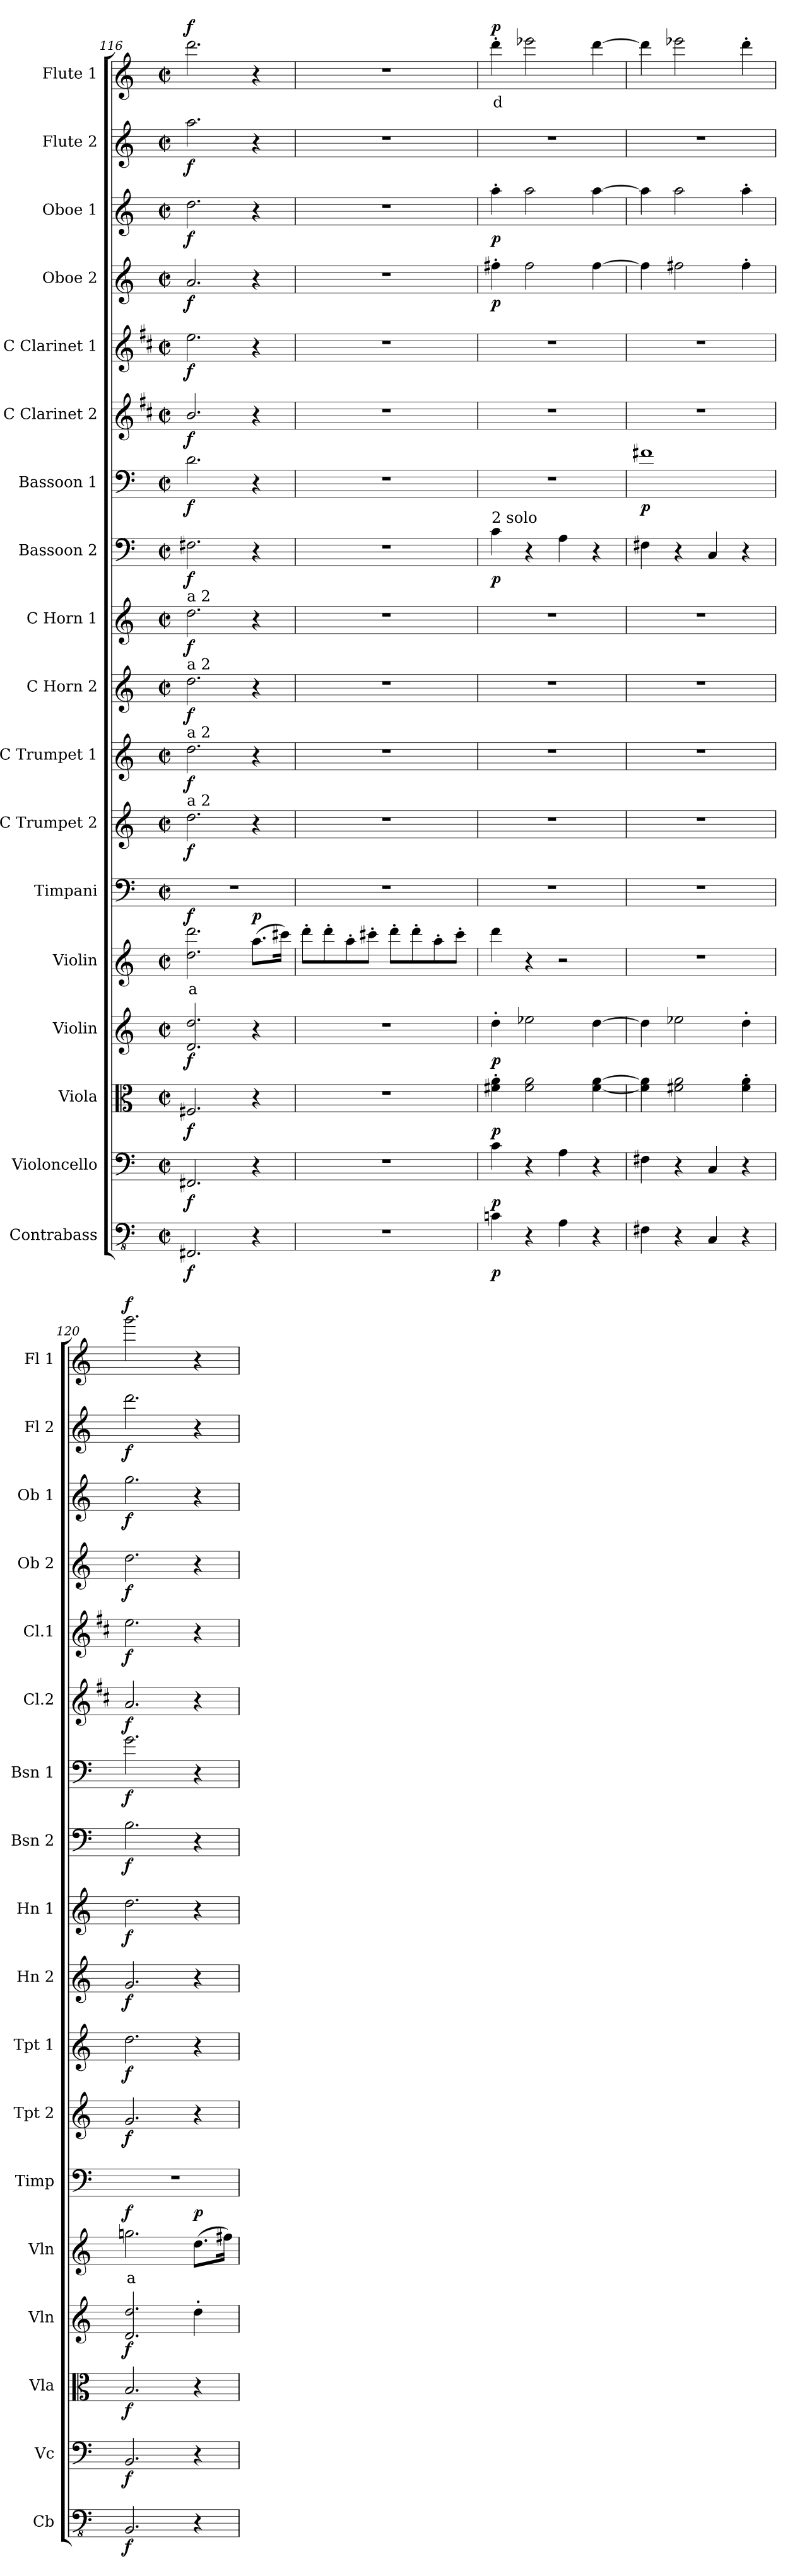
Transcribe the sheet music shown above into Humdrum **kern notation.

**kern	**dynam	**kern	**dynam	**kern	**dynam	**kern	**dynam	**kern	**text	**dynam	**kern	**kern	**dynam	**kern	**dynam	**kern	**dynam	**kern	**dynam	**kern	**dynam	**kern	**dynam	**kern	**dynam	**kern	**dynam	**kern	**dynam	**kern	**dynam	**kern	**dynam	**kern	**text	**dynam
*part18	*part18	*part17	*part17	*part16	*part16	*part15	*part15	*part14	*part14	*part14	*part13	*part12	*part12	*part11	*part11	*part10	*part10	*part9	*part9	*part8	*part8	*part7	*part7	*part6	*part6	*part5	*part5	*part4	*part4	*part3	*part3	*part2	*part2	*part1	*part1	*part1
*staff18	*staff18	*staff17	*staff17	*staff16	*staff16	*staff15	*staff15	*staff14	*staff14	*staff14	*staff13	*staff12	*staff12	*staff11	*staff11	*staff10	*staff10	*staff9	*staff9	*staff8	*staff8	*staff7	*staff7	*staff6	*staff6	*staff5	*staff5	*staff4	*staff4	*staff3	*staff3	*staff2	*staff2	*staff1	*staff1	*staff1
*I"Contrabass	*	*I"Violoncello	*	*I"Viola	*	*I"Violin	*	*I"Violin	*	*	*I"Timpani	*I"C Trumpet 2	*	*I"C Trumpet 1	*	*I"C Horn 2	*	*I"C Horn 1	*	*I"Bassoon 2	*	*I"Bassoon 1	*	*I"C Clarinet 2	*	*I"C Clarinet 1	*	*I"Oboe 2	*	*I"Oboe 1	*	*I"Flute 2	*	*I"Flute 1	*	*
*I'Cb	*	*I'Vc	*	*I'Vla	*	*I'Vln	*	*I'Vln	*	*	*I'Timp	*I'Tpt 2	*	*I'Tpt 1	*	*I'Hn 2	*	*I'Hn 1	*	*I'Bsn 2	*	*I'Bsn 1	*	*I'Cl.2	*	*I'Cl.1	*	*I'Ob 2	*	*I'Ob 1	*	*I'Fl 2	*	*I'Fl 1	*	*
*clefFv4	*	*clefF4	*	*clefC3	*	*clefG2	*	*clefG2	*	*	*clefF4	*clefG2	*	*clefG2	*	*clefG2	*	*clefG2	*	*clefF4	*	*clefF4	*	*clefG2	*	*clefG2	*	*clefG2	*	*clefG2	*	*clefG2	*	*clefG2	*	*
*	*	*	*	*	*	*	*	*	*	*	*	*	*	*	*	*ITrd7c12	*	*ITrd7c12	*	*	*	*	*	*ITrd1c2	*	*ITrd1c2	*	*	*	*	*	*	*	*	*	*
*k[]	*	*k[]	*	*k[]	*	*k[]	*	*k[]	*	*	*k[]	*k[]	*	*k[]	*	*k[]	*	*k[]	*	*k[]	*	*k[]	*	*k[]	*	*k[]	*	*k[]	*	*k[]	*	*k[]	*	*k[]	*	*
*M2/2	*	*M2/2	*	*M2/2	*	*M2/2	*	*M2/2	*	*	*M2/2	*M2/2	*	*M2/2	*	*M2/2	*	*M2/2	*	*M2/2	*	*M2/2	*	*M2/2	*	*M2/2	*	*M2/2	*	*M2/2	*	*M2/2	*	*M2/2	*	*
*met(c|)	*	*met(c|)	*	*met(c|)	*	*met(c|)	*	*met(c|)	*	*	*met(c|)	*met(c|)	*	*met(c|)	*	*met(c|)	*	*met(c|)	*	*met(c|)	*	*met(c|)	*	*met(c|)	*	*met(c|)	*	*met(c|)	*	*met(c|)	*	*met(c|)	*	*met(c|)	*	*
=116	=116	=116	=116	=116	=116	=116	=116	=116	=116	=116	=116	=116	=116	=116	=116	=116	=116	=116	=116	=116	=116	=116	=116	=116	=116	=116	=116	=116	=116	=116	=116	=116	=116	=116	=116	=116
!	!	!	!	!	!	!	!	!	!	!	!	!	!	!	!	!	!	!LO:TX:a:t=a 2	!	!	!	!	!	!	!	!	!	!	!	!	!	!	!	!	!	!
!	!	!	!	!	!	!	!	!	!	!	!	!	!	!	!	!LO:TX:a:t=a 2	!	!	!	!	!	!	!	!	!	!	!	!	!	!	!	!	!	!	!	!
!	!	!	!	!	!	!	!	!	!	!	!	!	!	!LO:TX:a:t=a 2	!	!	!	!	!	!	!	!	!	!	!	!	!	!	!	!	!	!	!	!	!	!
!	!	!	!	!	!	!	!	!	!	!	!	!LO:TX:a:t=a 2	!	!	!	!	!	!	!	!	!	!	!	!	!	!	!	!	!	!	!	!	!	!	!	!
!	!LO:DY:b	!	!LO:DY:b	!	!LO:DY:b	!	!LO:DY:b	!	!LO:LY:b:color=#FF0000	!LO:DY:b	!	!	!LO:DY:b	!	!LO:DY:b	!	!LO:DY:b	!	!LO:DY:b	!	!LO:DY:b	!	!LO:DY:b	!	!LO:DY:b	!	!LO:DY:b	!	!LO:DY:b	!	!LO:DY:b	!	!LO:DY:b	!	!	!LO:DY:b
2.FFF#X/	f	2.FF#X/	f	2.F#X/	f	2.d/ 2.dd/	f	2.dd\ 2.ddd\	a	f	1r	2.dd\	f	2.dd\	f	2.d\	f	2.d\	f	2.F#X\	f	2.d\	f	2.a/	f	2.dd\	f	2.a/	f	2.dd\	f	2.aa\	f	2.ddd\	.	f
!	!	!	!	!	!	!	!	!	!	!LO:DY:b	!	!	!	!	!	!	!	!	!	!	!	!	!	!	!	!	!	!	!	!	!	!	!	!	!	!
4r	.	4r	.	4r	.	4r	.	(>8.aa\L	.	p	.	4r	.	4r	.	4r	.	4r	.	4r	.	4r	.	4r	.	4r	.	4r	.	4r	.	4r	.	4r	.	.
.	.	.	.	.	.	.	.	16ccc#X\Jk)	.	.	.	.	.	.	.	.	.	.	.	.	.	.	.	.	.	.	.	.	.	.	.	.	.	.	.	.
=117	=117	=117	=117	=117	=117	=117	=117	=117	=117	=117	=117	=117	=117	=117	=117	=117	=117	=117	=117	=117	=117	=117	=117	=117	=117	=117	=117	=117	=117	=117	=117	=117	=117	=117	=117	=117
1r	.	1r	.	1r	.	1r	.	8ddd'\L	.	.	1r	1r	.	1r	.	1r	.	1r	.	1r	.	1r	.	1r	.	1r	.	1r	.	1r	.	1r	.	1r	.	.
.	.	.	.	.	.	.	.	8ddd'\	.	.	.	.	.	.	.	.	.	.	.	.	.	.	.	.	.	.	.	.	.	.	.	.	.	.	.	.
.	.	.	.	.	.	.	.	8aa'\	.	.	.	.	.	.	.	.	.	.	.	.	.	.	.	.	.	.	.	.	.	.	.	.	.	.	.	.
.	.	.	.	.	.	.	.	8ccc#X'\J	.	.	.	.	.	.	.	.	.	.	.	.	.	.	.	.	.	.	.	.	.	.	.	.	.	.	.	.
.	.	.	.	.	.	.	.	8ddd'\L	.	.	.	.	.	.	.	.	.	.	.	.	.	.	.	.	.	.	.	.	.	.	.	.	.	.	.	.
.	.	.	.	.	.	.	.	8ddd'\	.	.	.	.	.	.	.	.	.	.	.	.	.	.	.	.	.	.	.	.	.	.	.	.	.	.	.	.
.	.	.	.	.	.	.	.	8aa'\	.	.	.	.	.	.	.	.	.	.	.	.	.	.	.	.	.	.	.	.	.	.	.	.	.	.	.	.
.	.	.	.	.	.	.	.	8ccc#'\J	.	.	.	.	.	.	.	.	.	.	.	.	.	.	.	.	.	.	.	.	.	.	.	.	.	.	.	.
=118	=118	=118	=118	=118	=118	=118	=118	=118	=118	=118	=118	=118	=118	=118	=118	=118	=118	=118	=118	=118	=118	=118	=118	=118	=118	=118	=118	=118	=118	=118	=118	=118	=118	=118	=118	=118
!	!	!	!	!	!	!	!	!	!	!	!	!	!	!	!	!	!	!	!	!LO:TX:a:t=2 solo	!	!	!	!	!	!	!	!	!	!	!	!	!	!	!	!
!	!LO:DY:b	!	!LO:DY:b	!	!LO:DY:b	!	!LO:DY:b	!	!	!	!	!	!	!	!	!	!	!	!	!	!LO:DY:b	!	!	!	!	!	!	!	!LO:DY:b	!	!LO:DY:b	!	!	!	!LO:LY:b:color=#FF0000	!LO:DY:b
4Cn\	p	4c\	p	4f#X\' 4a\'	p	4dd'\	p	4ddd\	.	.	1r	1r	.	1r	.	1r	.	1r	.	4c\	p	1r	.	1r	.	1r	.	4ff#X'\	p	4aa'\	p	1r	.	4ddd'\	d	p
4r	.	4r	.	2f#\ 2a\	.	2ee-X\	.	4r	.	.	.	.	.	.	.	.	.	.	.	4r	.	.	.	.	.	.	.	2ff#\	.	2aa\	.	.	.	2eee-X\	.	.
4AA\	.	4A\	.	.	.	.	.	2r	.	.	.	.	.	.	.	.	.	.	.	4A\	.	.	.	.	.	.	.	.	.	.	.	.	.	.	.	.
4r	.	4r	.	[4f#\ [4a\	.	[4dd\	.	.	.	.	.	.	.	.	.	.	.	.	.	4r	.	.	.	.	.	.	.	[4ff#\	.	[4aa\	.	.	.	[4ddd\	.	.
!!LO:PB:g=z
=119	=119	=119	=119	=119	=119	=119	=119	=119	=119	=119	=119	=119	=119	=119	=119	=119	=119	=119	=119	=119	=119	=119	=119	=119	=119	=119	=119	=119	=119	=119	=119	=119	=119	=119	=119	=119
!	!	!	!	!	!	!	!	!	!	!	!	!	!	!	!	!	!	!	!	!	!	!	!LO:DY:b	!	!	!	!	!	!	!	!	!	!	!	!	!
4FF#X\	.	4F#X\	.	4f#\] 4a\]	.	4dd\]	.	1r	.	.	1r	1r	.	1r	.	1r	.	1r	.	4F#X\	.	1f#X	p	1r	.	1r	.	4ff#\]	.	4aa\]	.	1r	.	4ddd\]	.	.
4r	.	4r	.	2f#X\ 2a\	.	2ee-X\	.	.	.	.	.	.	.	.	.	.	.	.	.	4r	.	.	.	.	.	.	.	2ff#X\	.	2aa\	.	.	.	2eee-X\	.	.
4CC/	.	4C/	.	.	.	.	.	.	.	.	.	.	.	.	.	.	.	.	.	4C/	.	.	.	.	.	.	.	.	.	.	.	.	.	.	.	.
4r	.	4r	.	4f#\' 4a\'	.	4dd'\	.	.	.	.	.	.	.	.	.	.	.	.	.	4r	.	.	.	.	.	.	.	4ff#'\	.	4aa'\	.	.	.	4ddd'\	.	.
=120	=120	=120	=120	=120	=120	=120	=120	=120	=120	=120	=120	=120	=120	=120	=120	=120	=120	=120	=120	=120	=120	=120	=120	=120	=120	=120	=120	=120	=120	=120	=120	=120	=120	=120	=120	=120
!	!LO:DY:b	!	!LO:DY:b	!	!LO:DY:b	!	!LO:DY:b	!	!LO:LY:b:color=#FF0000	!LO:DY:b	!	!	!LO:DY:b	!	!LO:DY:b	!	!LO:DY:b	!	!LO:DY:b	!	!LO:DY:b	!	!LO:DY:b	!	!LO:DY:b	!	!LO:DY:b	!	!LO:DY:b	!	!LO:DY:b	!	!LO:DY:b	!	!	!LO:DY:b
2.BBB/	f	2.BB/	f	2.B/	f	2.d/ 2.dd/	f	2.ggn\	a	f	1r	2.g/	f	2.dd\	f	2.G/	f	2.d\	f	2.B\	f	2.g\	f	2.g/	f	2.dd\	f	2.dd\	f	2.gg\	f	2.ddd\	f	2.ggg\	.	f
!	!	!	!	!	!	!	!	!	!	!LO:DY:b	!	!	!	!	!	!	!	!	!	!	!	!	!	!	!	!	!	!	!	!	!	!	!	!	!	!
4r	.	4r	.	4r	.	4dd'\	.	(>8.dd\L	.	p	.	4r	.	4r	.	4r	.	4r	.	4r	.	4r	.	4r	.	4r	.	4r	.	4r	.	4r	.	4r	.	.
.	.	.	.	.	.	.	.	16ff#X\Jk)	.	.	.	.	.	.	.	.	.	.	.	.	.	.	.	.	.	.	.	.	.	.	.	.	.	.	.	.
=	=	=	=	=	=	=	=	=	=	=	=	=	=	=	=	=	=	=	=	=	=	=	=	=	=	=	=	=	=	=	=	=	=	=	=	=
*-	*-	*-	*-	*-	*-	*-	*-	*-	*-	*-	*-	*-	*-	*-	*-	*-	*-	*-	*-	*-	*-	*-	*-	*-	*-	*-	*-	*-	*-	*-	*-	*-	*-	*-	*-	*-
